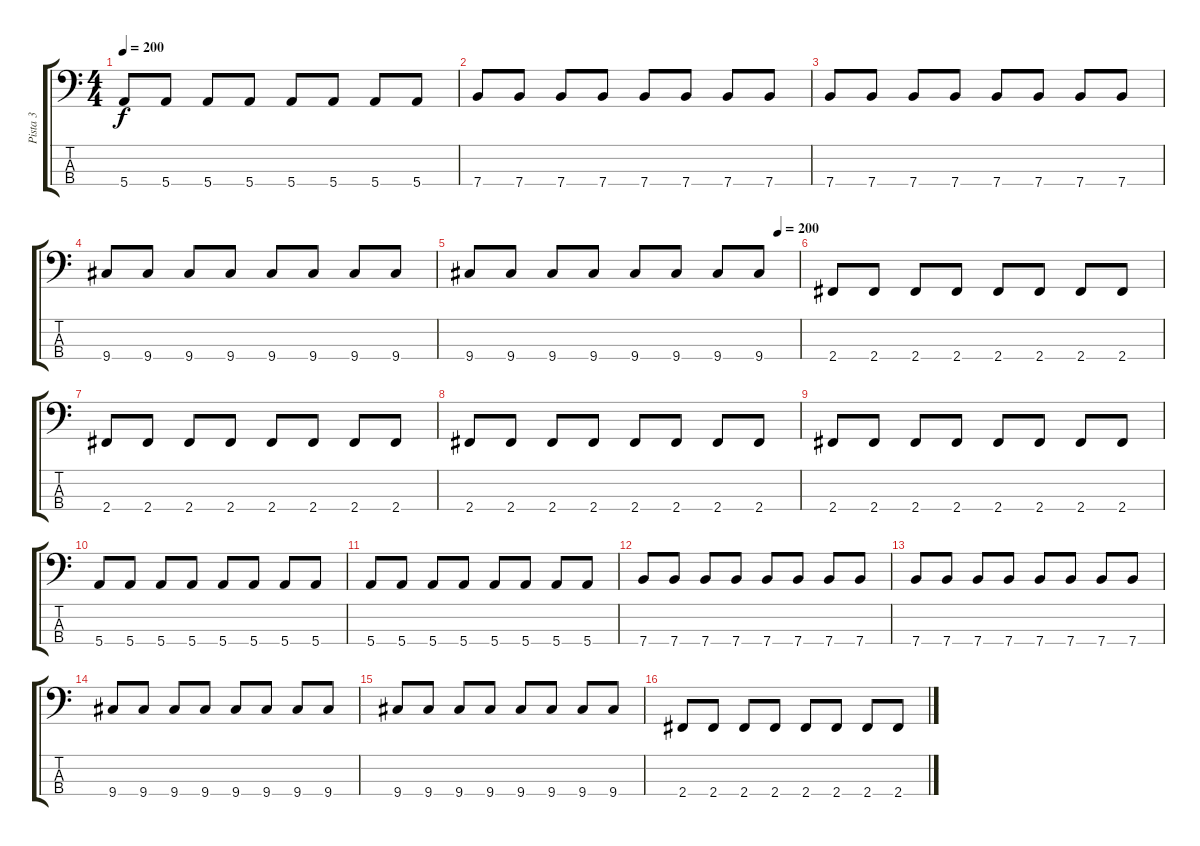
\track ("Pista 3" "Pista 3") {instrument electricbassfinger}
\staff {score tabs}
\tuning (G2 D2 A1 E1) {hide}
\ts (4 4)
\tempo 200
\clef f4
\ks c
5.4.8{dy f} 5.4.8 5.4.8 5.4.8 5.4.8 5.4.8 5.4.8 5.4.8 |
7.4.8 7.4.8 7.4.8 7.4.8 7.4.8 7.4.8 7.4.8 7.4.8 |
7.4.8 7.4.8 7.4.8 7.4.8 7.4.8 7.4.8 7.4.8 7.4.8 |
9.4.8 9.4.8 9.4.8 9.4.8 9.4.8 9.4.8 9.4.8 9.4.8 |
\tempo (200 0.9375)
9.4.8 9.4.8 9.4.8 9.4.8 9.4.8 9.4.8 9.4.8 9.4.8 |
2.4.8 2.4.8 2.4.8 2.4.8 2.4.8 2.4.8 2.4.8 2.4.8 |
2.4.8 2.4.8 2.4.8 2.4.8 2.4.8 2.4.8 2.4.8 2.4.8 |
2.4.8 2.4.8 2.4.8 2.4.8 2.4.8 2.4.8 2.4.8 2.4.8 |
2.4.8 2.4.8 2.4.8 2.4.8 2.4.8 2.4.8 2.4.8 2.4.8 |
5.4.8 5.4.8 5.4.8 5.4.8 5.4.8 5.4.8 5.4.8 5.4.8 |
5.4.8 5.4.8 5.4.8 5.4.8 5.4.8 5.4.8 5.4.8 5.4.8 |
7.4.8 7.4.8 7.4.8 7.4.8 7.4.8 7.4.8 7.4.8 7.4.8 |
7.4.8 7.4.8 7.4.8 7.4.8 7.4.8 7.4.8 7.4.8 7.4.8 |
9.4.8 9.4.8 9.4.8 9.4.8 9.4.8 9.4.8 9.4.8 9.4.8 |
9.4.8 9.4.8 9.4.8 9.4.8 9.4.8 9.4.8 9.4.8 9.4.8 |
2.4.8 2.4.8 2.4.8 2.4.8 2.4.8 2.4.8 2.4.8 2.4.8
